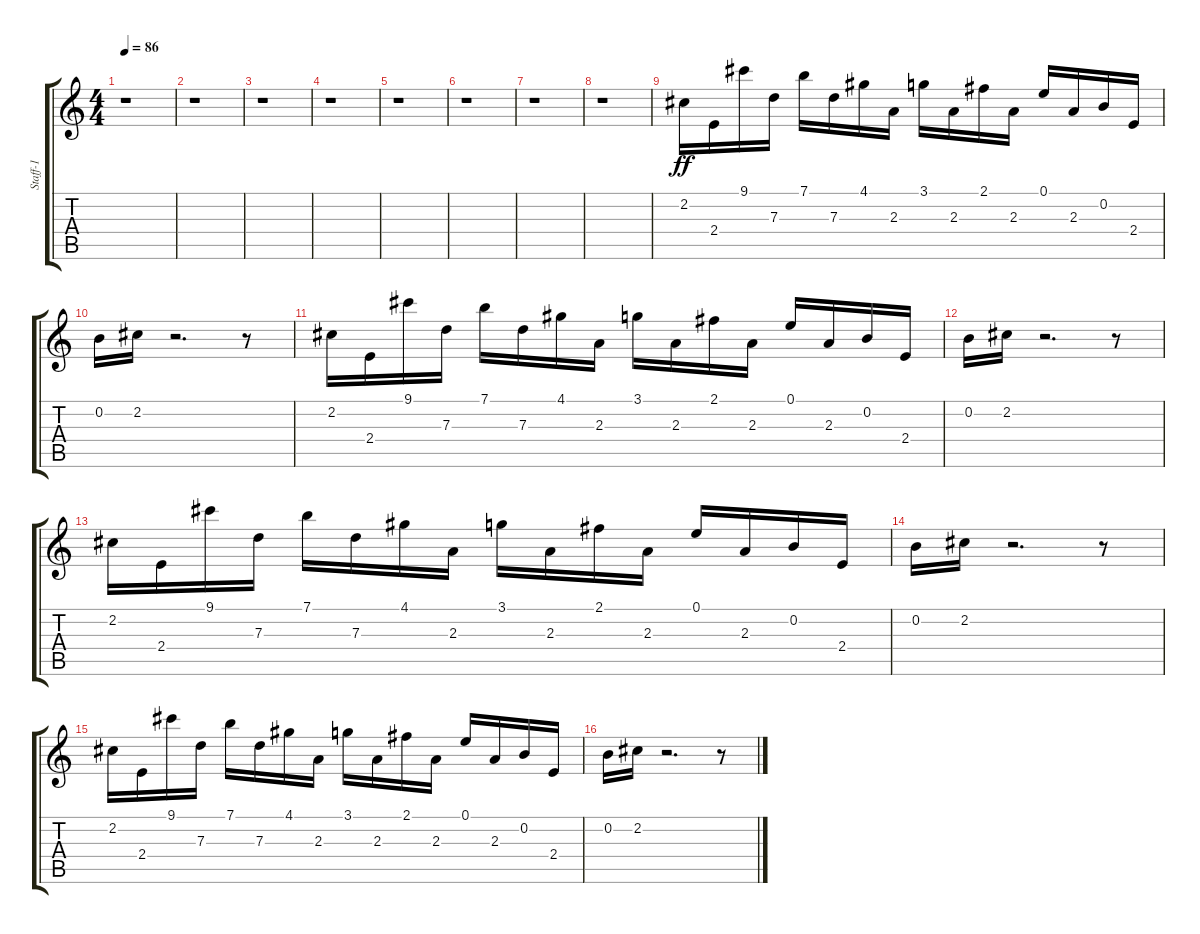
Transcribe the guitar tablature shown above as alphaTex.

\track ("Staff-1" "Staff-1") {instrument overdrivenguitar}
\staff {score tabs}
\tuning (E4 B3 G3 D3 A2 E2) {hide}
\ts (4 4)
\tempo 86
\clef g2
\ks c
r.1{dy ff} |
r.1 |
r.1 |
r.1 |
r.1 |
r.1 |
r.1 |
r.1 |
2.2.16 2.4.16 9.1.16 7.3.16 7.1.16 7.3.16 4.1.16 2.3.16 3.1.16 2.3.16 2.1.16 2.3.16 0.1.16 2.3.16 0.2.16 2.4.16 |
0.2.16 2.2.16 r.2{d} r.8 |
2.2.16 2.4.16 9.1.16 7.3.16 7.1.16 7.3.16 4.1.16 2.3.16 3.1.16 2.3.16 2.1.16 2.3.16 0.1.16 2.3.16 0.2.16 2.4.16 |
0.2.16 2.2.16 r.2{d} r.8 |
2.2.16 2.4.16 9.1.16 7.3.16 7.1.16 7.3.16 4.1.16 2.3.16 3.1.16 2.3.16 2.1.16 2.3.16 0.1.16 2.3.16 0.2.16 2.4.16 |
0.2.16 2.2.16 r.2{d} r.8 |
2.2.16 2.4.16 9.1.16 7.3.16 7.1.16 7.3.16 4.1.16 2.3.16 3.1.16 2.3.16 2.1.16 2.3.16 0.1.16 2.3.16 0.2.16 2.4.16 |
0.2.16 2.2.16 r.2{d} r.8
